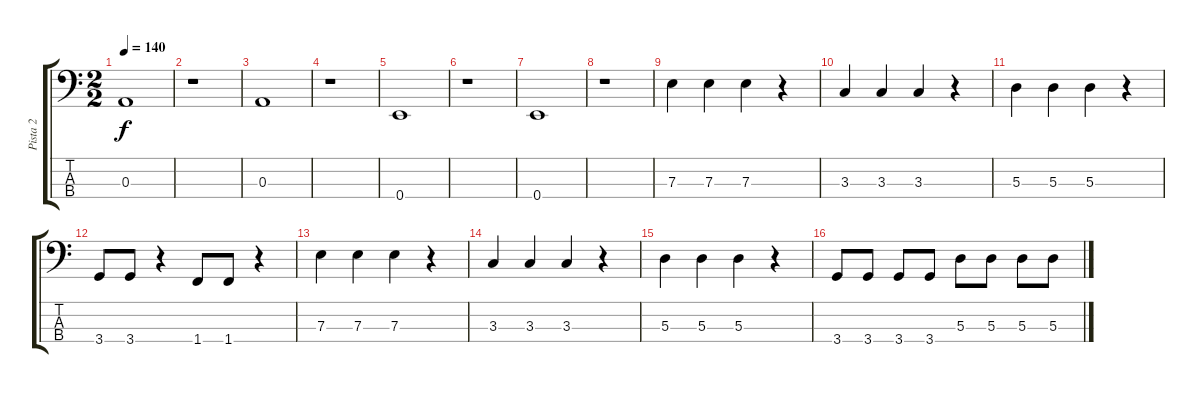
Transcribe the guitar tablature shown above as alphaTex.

\track ("Pista 2" "Pista 2") {instrument electricbassfinger}
\staff {score tabs}
\tuning (G2 D2 A1 E1) {hide}
\ts (2 2)
\tempo 140
\clef f4
\ks c
0.3.1{dy f} |
r.1 |
0.3.1 |
r.1 |
0.4.1 |
r.1 |
0.4.1 |
r.1 |
7.3.4 7.3.4 7.3.4 r.4 |
3.3.4 3.3.4 3.3.4 r.4 |
5.3.4 5.3.4 5.3.4 r.4 |
3.4.8 3.4.8 r.4 1.4.8 1.4.8 r.4 |
7.3.4 7.3.4 7.3.4 r.4 |
3.3.4 3.3.4 3.3.4 r.4 |
5.3.4 5.3.4 5.3.4 r.4 |
3.4.8 3.4.8 3.4.8 3.4.8 5.3.8 5.3.8 5.3.8 5.3.8
